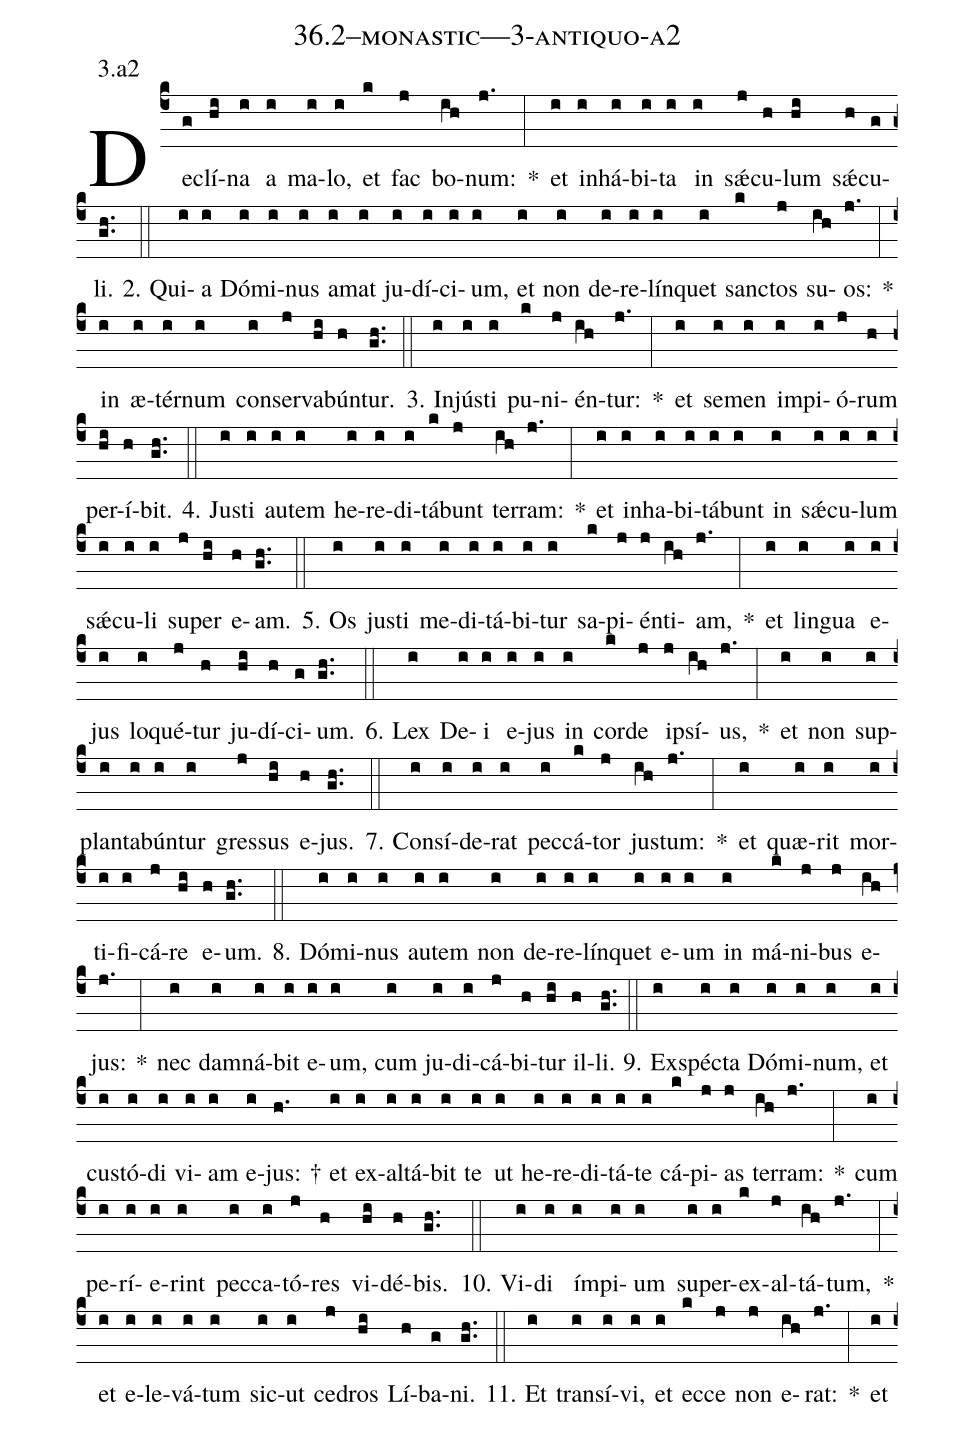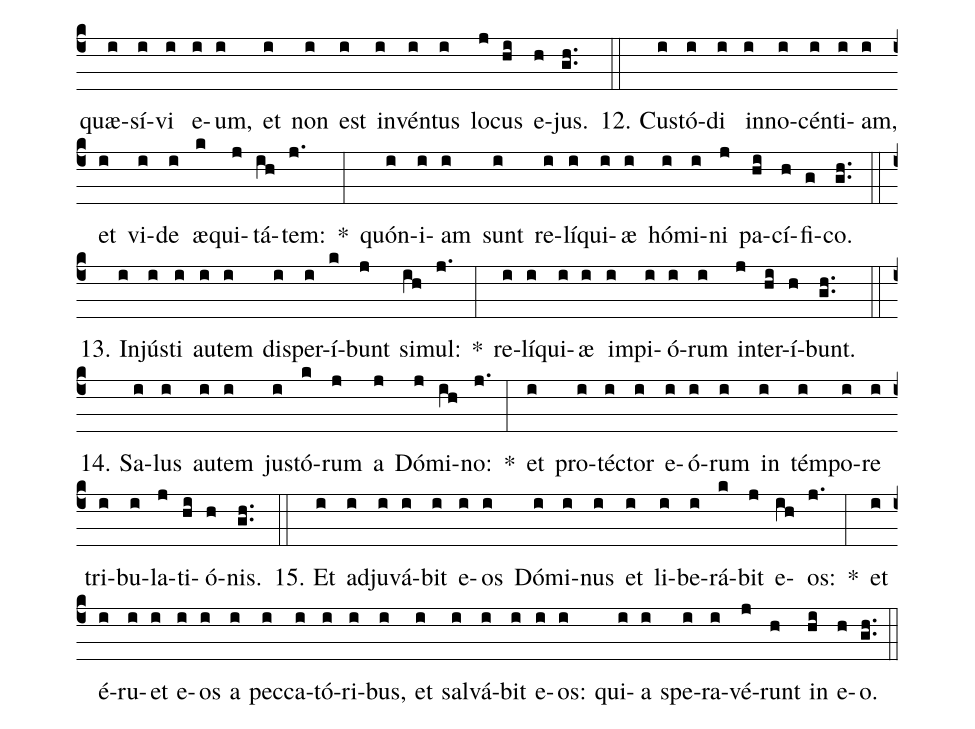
name: 36.2--monastic---3-antiquo-a2;
annotation: 3.a2;
%%
(c4)De(g)clí(hi)na(i) a(i) ma(i)lo,(i) et(k) fac(j) bo(ih)num:(j.) *(:) et(i) in(i)há(i)bi(i)ta(i) in(i) sǽ(j)cu(h)lum(hi) sǽ(h)cu(g)li.(gh..) (::)
2. Qui(i)a(i) Dó(i)mi(i)nus(i) a(i)mat(i) ju(i)dí(i)ci(i)um,(i) et(i) non(i) de(i)re(i)lín(i)quet(i) sanc(k)tos(j) su(ih)os:(j.) *(:) in(i) æ(i)tér(i)num(i) con(i)ser(j)va(hi)bún(h)tur.(gh..) (::)
3. In(i)jús(i)ti(i) pu(k)ni(j)én(ih)tur:(j.) *(:) et(i) se(i)men(i) im(i)pi(i)ó(j)rum(h) per(hi)í(h)bit.(gh..) (::)
4. Jus(i)ti(i) au(i)tem(i) he(i)re(i)di(i)tá(k)bunt(j) ter(ih)ram:(j.) *(:) et(i) in(i)ha(i)bi(i)tá(i)bunt(i) in(i) sǽ(i)cu(i)lum(i) sǽ(i)cu(i)li(i) su(j)per(hi) e(h)am.(gh..) (::)
5. Os(i) jus(i)ti(i) me(i)di(i)tá(i)bi(i)tur(i) sa(k)pi(j)én(j)ti(ih)am,(j.) *(:) et(i) lin(i)gua(i) e(i)jus(i) lo(i)qué(j)tur(h) ju(hi)dí(h)ci(g)um.(gh..) (::)
6. Lex(i) De(i)i(i) e(i)jus(i) in(i) cor(k)de(j) ip(j)sí(ih)us,(j.) *(:) et(i) non(i) sup(i)plan(i)ta(i)bún(i)tur(i) gres(j)sus(hi) e(h)jus.(gh..) (::)
7. Con(i)sí(i)de(i)rat(i) pec(i)cá(k)tor(j) jus(ih)tum:(j.) *(:) et(i) quæ(i)rit(i) mor(i)ti(i)fi(i)cá(j)re(hi) e(h)um.(gh..) (::)
8. Dó(i)mi(i)nus(i) au(i)tem(i) non(i) de(i)re(i)lín(i)quet(i) e(i)um(i) in(i) má(k)ni(j)bus(j) e(ih)jus:(j.) *(:) nec(i) dam(i)ná(i)bit(i) e(i)um,(i) cum(i) ju(i)di(i)cá(j)bi(h)tur(hi) il(h)li.(gh..) (::)
9. Ex(i)spéc(i)ta(i) Dó(i)mi(i)num,(i) et(i) cus(i)tó(i)di(i) vi(i)am(i) e(i)jus: †(h.) et(i) ex(i)al(i)tá(i)bit(i) te(i) ut(i) he(i)re(i)di(i)tá(i)te(i) cá(k)pi(j)as(j) ter(ih)ram:(j.) *(:) cum(i) pe(i)rí(i)e(i)rint(i) pec(i)ca(i)tó(j)res(h) vi(hi)dé(h)bis.(gh..) (::)
10. Vi(i)di(i) ím(i)pi(i)um(i) su(i)per(i)ex(k)al(j)tá(ih)tum,(j.) *(:) et(i) e(i)le(i)vá(i)tum(i) sic(i)ut(i) ce(j)dros(hi) Lí(h)ba(g)ni.(gh..) (::)
11. Et(i) trans(i)í(i)vi,(i) et(i) ec(k)ce(j) non(j) e(ih)rat:(j.) *(:) et(i) quæ(i)sí(i)vi(i) e(i)um,(i) et(i) non(i) est(i) in(i)vén(i)tus(i) lo(j)cus(hi) e(h)jus.(gh..) (::)
12. Cus(i)tó(i)di(i) in(i)no(i)cén(i)ti(i)am,(i) et(i) vi(i)de(i) æ(k)qui(j)tá(ih)tem:(j.) *(:) quón(i)i(i)am(i) sunt(i) re(i)lí(i)qui(i)æ(i) hó(i)mi(i)ni(j) pa(hi)cí(h)fi(g)co.(gh..) (::)
13. In(i)jús(i)ti(i) au(i)tem(i) dis(i)per(i)í(k)bunt(j) si(ih)mul:(j.) *(:) re(i)lí(i)qui(i)æ(i) im(i)pi(i)ó(i)rum(i) in(j)ter(hi)í(h)bunt.(gh..) (::)
14. Sa(i)lus(i) au(i)tem(i) jus(i)tó(k)rum(j) a(j) Dó(j)mi(ih)no:(j.) *(:) et(i) pro(i)téc(i)tor(i) e(i)ó(i)rum(i) in(i) tém(i)po(i)re(i) tri(i)bu(i)la(j)ti(hi)ó(h)nis.(gh..) (::)
15. Et(i) ad(i)ju(i)vá(i)bit(i) e(i)os(i) Dó(i)mi(i)nus(i) et(i) li(i)be(i)rá(k)bit(j) e(ih)os:(j.) *(:) et(i) é(i)ru(i)et(i) e(i)os(i) a(i) pec(i)ca(i)tó(i)ri(i)bus,(i) et(i) sal(i)vá(i)bit(i) e(i)os:(i) qui(i)a(i) spe(i)ra(i)vé(j)runt(h) in(hi) e(h)o.(gh..) (::)
